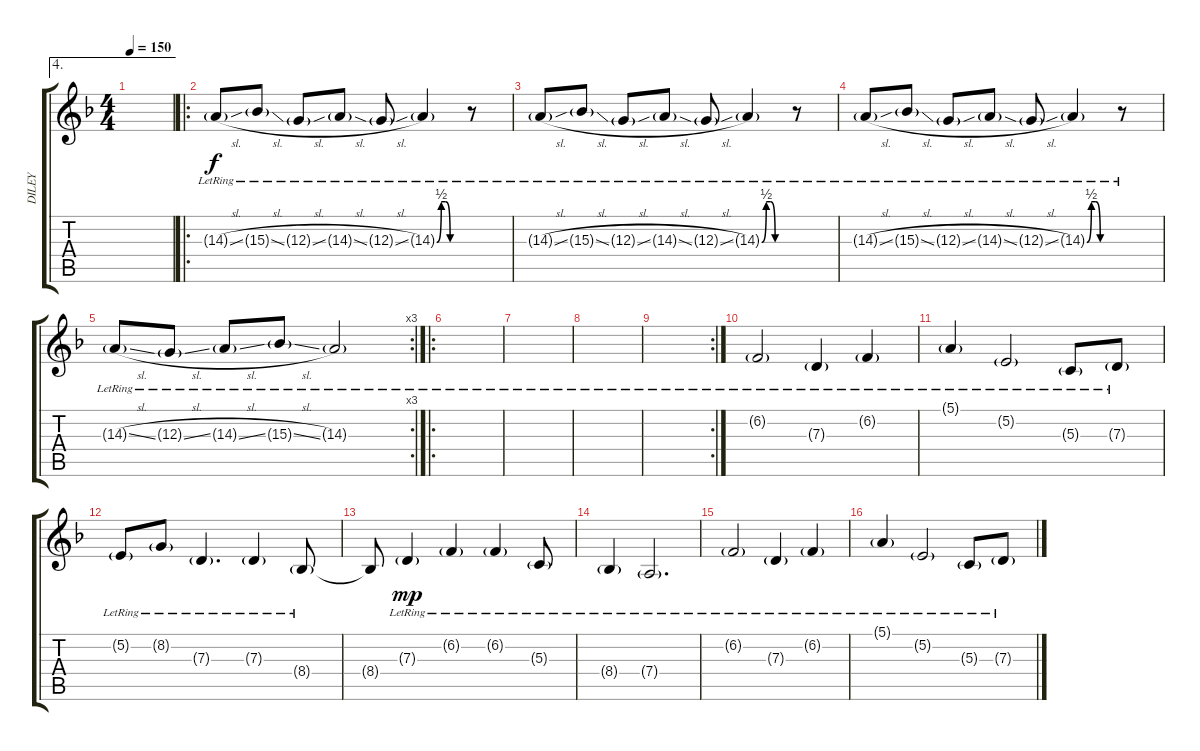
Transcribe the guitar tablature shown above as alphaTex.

\track ("DILEY" "DILEY") {instrument voiceoohs}
\staff {score tabs}
\tuning (E4 B3 G3 D3 A2 E2) {hide}
\ae 4
\ts (4 4)
\tempo 150
\clef g2
\ks dminor
|
\ro
14.3{sl g lr}.8 15.3{sl g lr}.8 12.3{sl g lr}.8 14.3{sl g lr}.8 12.3{sl g lr}.8 14.3{be (custom 0 0 10 2 20 2 30 0 60 0) g lr}.4 r.8 |
14.3{sl g lr}.8 15.3{sl g lr}.8 12.3{sl g lr}.8 14.3{sl g lr}.8 12.3{sl g lr}.8 14.3{be (custom 0 0 10 2 20 2 30 0 60 0) g lr}.4 r.8 |
14.3{sl g lr}.8 15.3{sl g lr}.8 12.3{sl g lr}.8 14.3{sl g lr}.8 12.3{sl g lr}.8 14.3{be (custom 0 0 10 2 20 2 30 0 60 0) g lr}.4 r.8 |
\rc 3
14.3{sl g lr}.8 12.3{sl g lr}.8 14.3{sl g lr}.8 15.3{sl g lr}.8 14.3{g lr}.2 |
\ro
|
|
|
\rc 2
|
6.2{g lr}.2{volume 16} 7.3{g lr}.4 6.2{g lr}.4 |
5.1{g lr}.4 5.2{g lr}.2 5.3{g lr}.8 7.3{g lr}.8 |
5.2{g lr}.8 8.2{g lr}.8 7.3{g lr}.4{d} 7.3{g lr}.4 8.4{g lr}.8 |
8.4{t}.8{dy f} 7.3{g lr}.4{dy mp} 6.2{g lr}.4 6.2{g lr}.4 5.3{g lr}.8 |
8.4{g lr}.4 7.4{g lr}.2{d} |
6.2{g lr}.2 7.3{g lr}.4 6.2{g lr}.4 |
5.1{g lr}.4 5.2{g lr}.2 5.3{g lr}.8 7.3{g lr}.8
